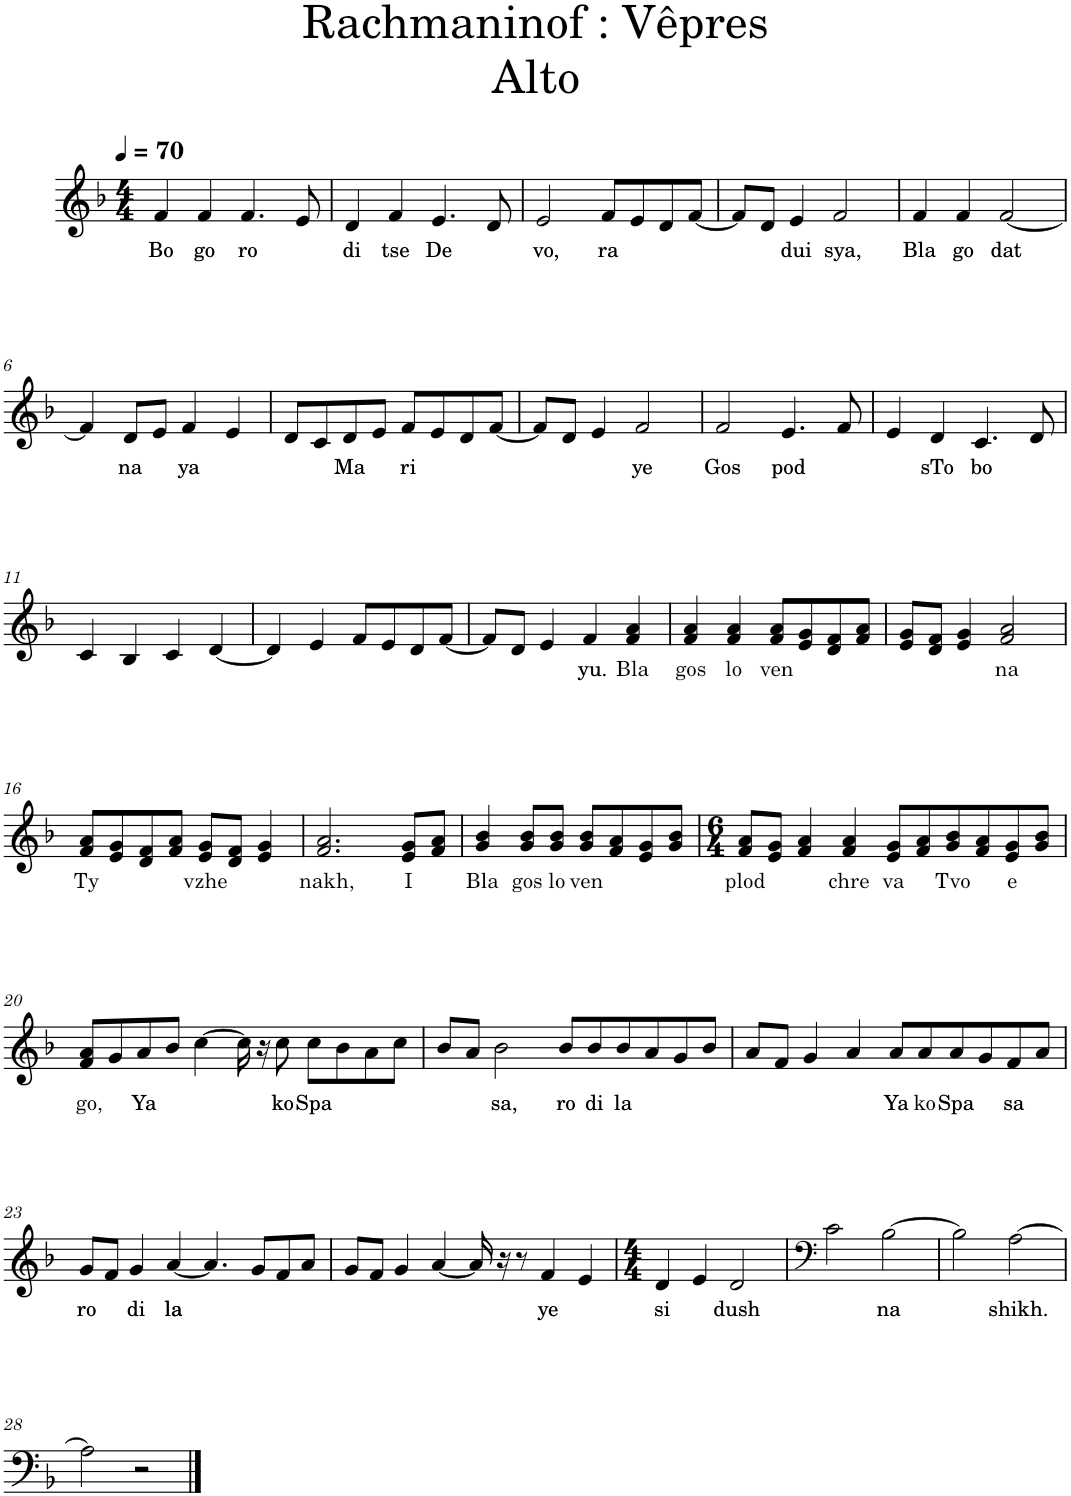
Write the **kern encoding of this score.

**kern	**text
*part1	*part1
*staff1	*staff1
*I"Alto	*
*I'Alt.	*
*clefG2	*
*k[b-]	*
*M4/4	*
=1	=1
!	!LO:LY:b
4f/	Bo
!	!LO:LY:b
4f/	go
!	!LO:LY:b
4.f/	ro
8e/	.
=2	=2
!	!LO:LY:b
4d/	di
!	!LO:LY:b
4f/	tse
!	!LO:LY:b
4.e/	De
8d/	.
=3	=3
!	!LO:LY:b
2e/	vo,
!	!LO:LY:b
8f/L	ra
8e/	.
8d/	.
[8f/J	.
=4	=4
8f/L]	.
8d/J	.
!	!LO:LY:b
4e/	dui
!	!LO:LY:b
2f/	sya,
=5	=5
!	!LO:LY:b
4f/	Bla
!	!LO:LY:b
4f/	go
!	!LO:LY:b
[2f/	dat
!!LO:LB:g=z
=6	=6
4f/]	.
!	!LO:LY:b
8d/L	na
8e/J	.
!	!LO:LY:b
4f/	ya
4e/	.
=7	=7
8d/L	.
8c/	.
!	!LO:LY:b
8d/	Ma
8e/J	.
!	!LO:LY:b
8f/L	ri
8e/	.
8d/	.
[8f/J	.
=8	=8
8f/L]	.
8d/J	.
4e/	.
!	!LO:LY:b
2f/	ye
=9	=9
!	!LO:LY:b
2f/	Gos
!	!LO:LY:b
4.e/	pod
8f/	.
=10	=10
4e/	.
!	!LO:LY:b
4d/	sTo
!	!LO:LY:b
4.c/	bo
8d/	.
!!LO:LB:g=z
=11	=11
4c/	.
4B-/	.
4c/	.
[4d/	.
=12	=12
4d/]	.
4e/	.
8f/L	.
8e/	.
8d/	.
[8f/J	.
=13	=13
8f/L]	.
8d/J	.
4e/	.
!	!LO:LY:b
4f/	yu.
!	!LO:LY:b
4f/ 4a/	Bla
=14	=14
!	!LO:LY:b
4f/ 4a/	gos
!	!LO:LY:b
4f/ 4a/	lo
!	!LO:LY:b
8f/ 8a/L	ven
8e/ 8g/	.
8d/ 8f/	.
8f/ 8a/J	.
=15	=15
8e/ 8g/L	.
8d/ 8f/J	.
4e/ 4g/	.
!	!LO:LY:b
2f/ 2a/	na
!!LO:LB:g=z
=16	=16
!	!LO:LY:b
8f/ 8a/L	Ty
8e/ 8g/	.
8d/ 8f/	.
8f/ 8a/J	.
!	!LO:LY:b
8e/ 8g/L	vzhe
8d/ 8f/J	.
4e/ 4g/	.
=17	=17
!	!LO:LY:b
2.f/ 2.a/	nakh,
!	!LO:LY:b
8e/ 8g/L	I
8f/ 8a/J	.
=18	=18
!	!LO:LY:b
4g/ 4b-/	Bla
!	!LO:LY:b
8g/ 8b-/L	gos
!	!LO:LY:b
8g/ 8b-/J	lo
!	!LO:LY:b
8g/ 8b-/L	ven
8f/ 8a/	.
8e/ 8g/	.
8g/ 8b-/J	.
=19	=19
*M6/4	*
!	!LO:LY:b
8f/ 8a/L	plod
8e/ 8g/J	.
4f/ 4a/	.
!	!LO:LY:b
4f/ 4a/	chre
!	!LO:LY:b
8e/ 8g/L	va
8f/ 8a/	.
!	!LO:LY:b
8g/ 8b-/	Tvo
8f/ 8a/	.
!	!LO:LY:b
8e/ 8g/	e
8g/ 8b-/J	.
!!LO:LB:g=z
=20	=20
!	!LO:LY:b
8f/ 8a/L	go,
8g/	.
!	!LO:LY:b
8a/	Ya
8b-/J	.
[4cc\	.
16cc\]	.
16r	.
!	!LO:LY:b
8cc\	ko
!	!LO:LY:b
8cc\L	Spa
8b-\	.
8a\	.
8cc\J	.
=21	=21
8b-/L	.
8a/J	.
!	!LO:LY:b
2b-\	sa,
!	!LO:LY:b
8b-/L	ro
!	!LO:LY:b
8b-/	di
!	!LO:LY:b
8b-/	la
8a/	.
8g/	.
8b-/J	.
=22	=22
8a/L	.
8f/J	.
4g/	.
4a/	.
!	!LO:LY:b
8a/L	Ya
!	!LO:LY:b
8a/	ko
!	!LO:LY:b
8a/	Spa
8g/	.
!	!LO:LY:b
8f/	sa
8a/J	.
!!LO:LB:g=z
=23	=23
!	!LO:LY:b
8g/L	ro
8f/J	.
!	!LO:LY:b
4g/	di
!	!LO:LY:b
[4a/	la
4.a/]	.
8g/L	.
8f/	.
8a/J	.
=24	=24
8g/L	.
8f/J	.
4g/	.
[4a/	.
16a/]	.
16r	.
8r	.
!	!LO:LY:b
4f/	ye
4e/	.
=25	=25
*M4/4	*
!	!LO:LY:b
4d/	si
4e/	.
!	!LO:LY:b
2d/	dush
=26	=26
*clefF4	*
2c\	.
!	!LO:LY:b
[2B-\	na
=27	=27
2B-\]	.
!	!LO:LY:b
[2A\	shikh.
!!LO:LB:g=z
=28	=28
2A\]	.
2r	.
==	==
*-	*-
